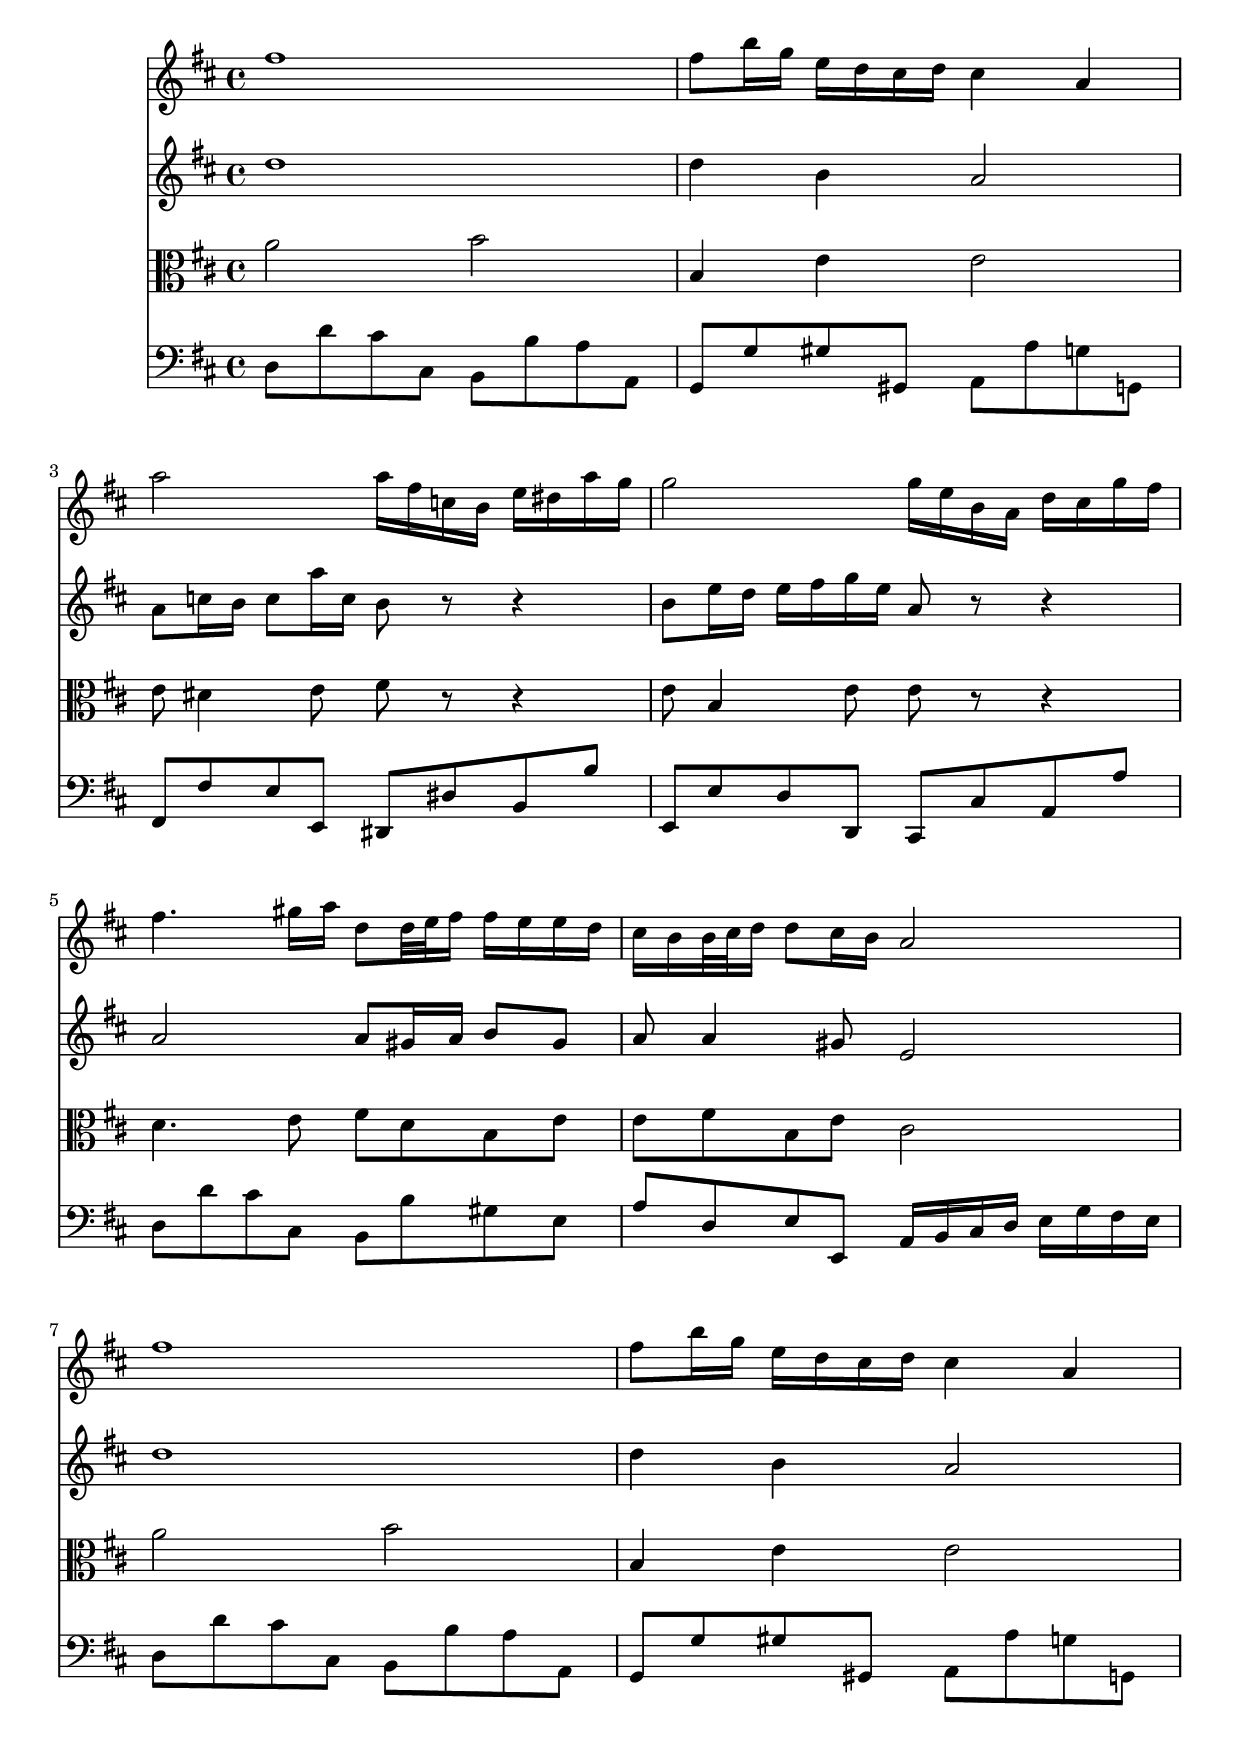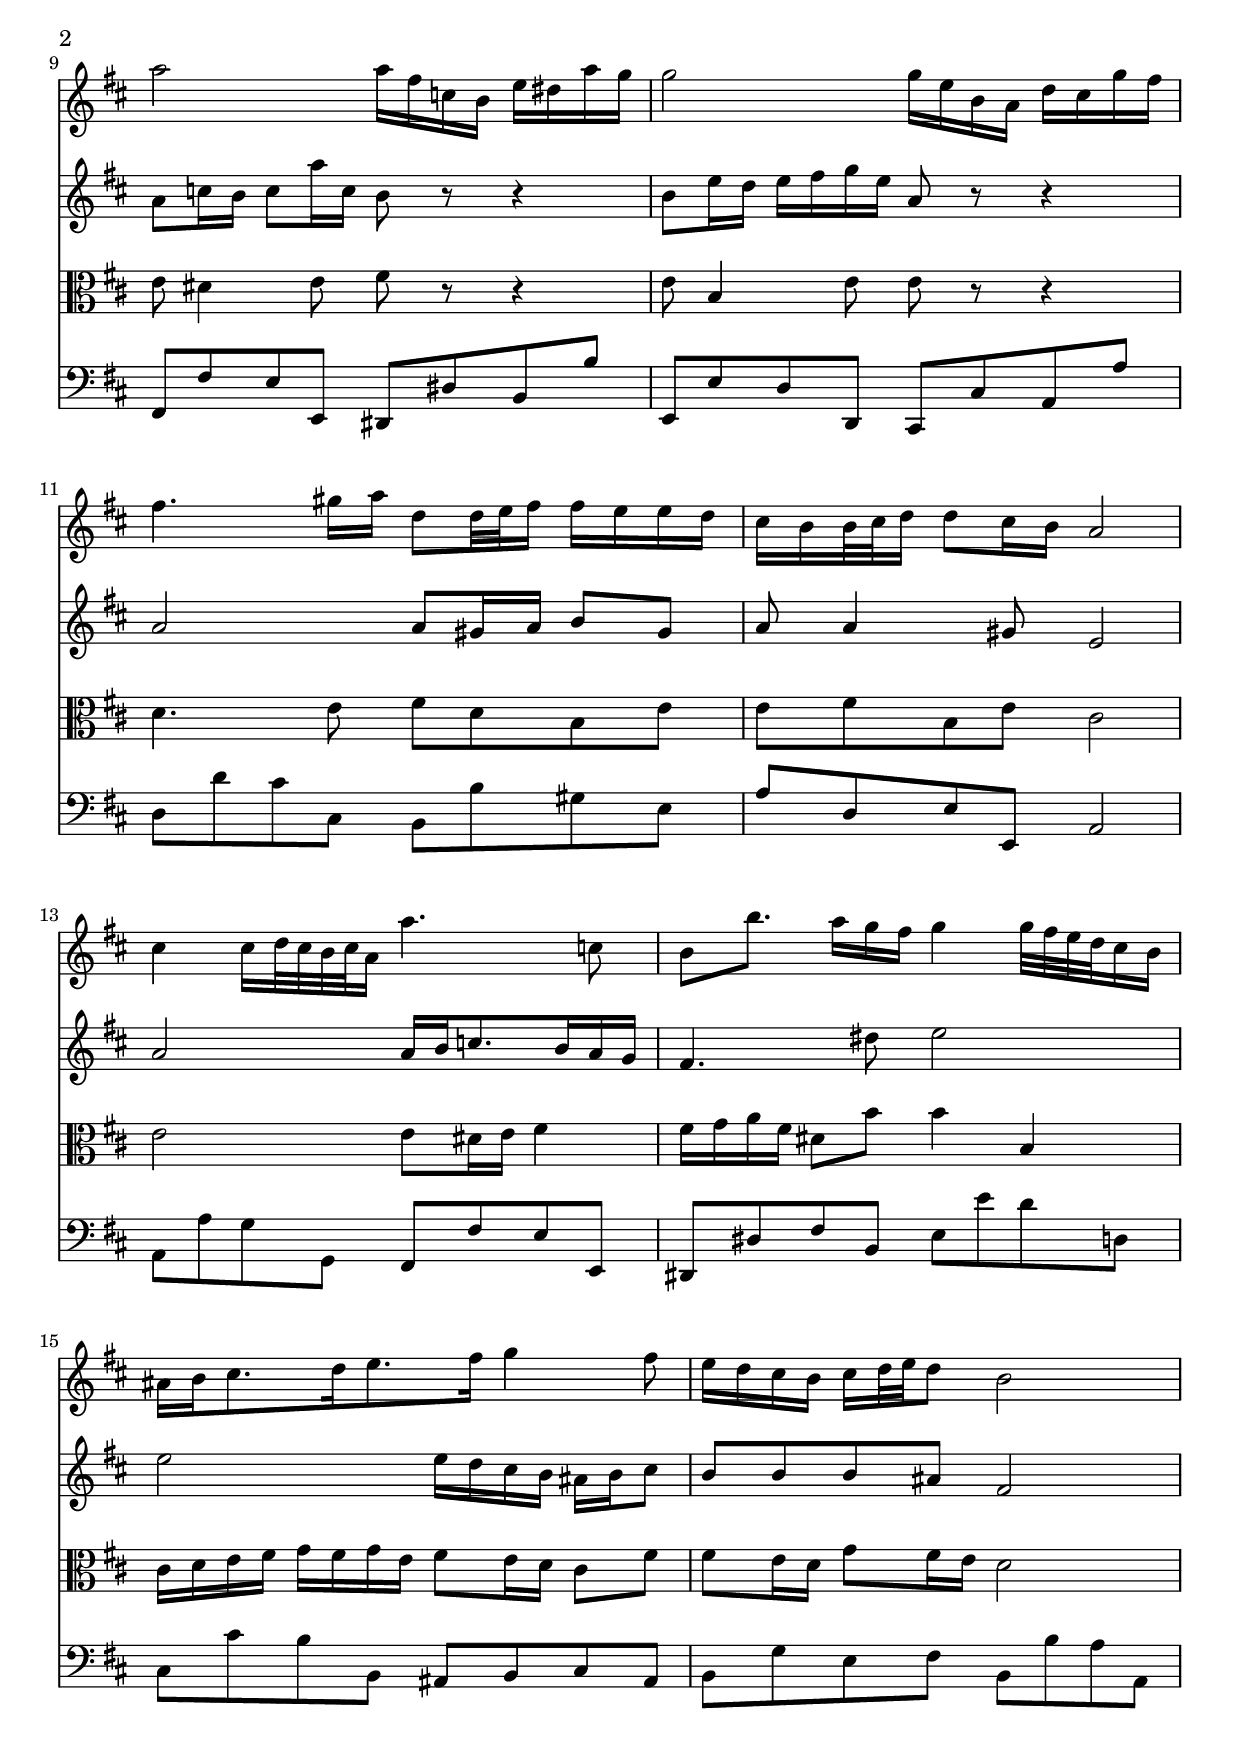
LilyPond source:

% JS Bach's Air on the G String (doesn't have liasons or other things.... have to develop support for it)

<<
\new Staff \relative c'' {
        \key d \major
        fis1
        
        fis8 b16 g e d cis d cis4 a
        
        a'2 a16 fis c b e dis a' g
        
        g2 g16 e b a d cis g' fis
        
        fis4. gis16 a d,8 d32 e fis16 fis e e d

        % first end
        cis b b32 cis d16 d8 cis16 b a2
        
        % repeat
        fis'1
        
        fis8 b16 g e d cis d cis4 a
        
        a'2 a16 fis c b e dis a' g
        
        g2 g16 e b a d cis g' fis
        
        fis4. gis16 a d,8 d32 e fis16 fis e e d
        
        %second end
        cis b b32 cis d16 d8 cis16 b a2
        
        % second part
        cis4 cis16 d32 cis b cis a16 a'4. c,8
        
        b b'8. a16 g fis g4 g32 fis e d cis16 b
        
        ais b cis8. d16 e8.fis16 g4 fis8
        
        e16 d cis b cis d32 e d8 b2
}

\new Staff \relative c'' {
        \key d \major
        d1
        
        d4 b a2
        
        a8 c16 b c8 a'16 c, b8 r r4
        
        b8 e16 d e fis g e a,8 r r4
        
        a2 a8 gis16 a b8 gis
        
        % first end
        a a4 gis8 e2
        
        % Repeat
        d'1
        
        d4 b a2
        
        a8 c16 b c8 a'16 c, b8 r r4
        
        b8 e16 d e fis g e a,8 r r4
        
        a2 a8 gis16 a b8 gis
        
        % second end
        a8 a4 gis8 e2
        
        % second part
        a2 a16 b c8. b16 a g
        
        fis4. dis'8 e2
        
        e e16 d cis b ais b cis8
        
        b b b ais fis2
        
}

\new Staff \relative c'' {
        \clef alto
        \key d \major
        a2 b
        
        b,4 e e2
        
        e8 dis4 e8 fis r r4
        
        e8 b4 e8 e r r4
        
        d4. e8 fis d b e
        
        % first end
        e fis b, e cis2
        
        % repeat
        a'2 b
        
        b,4 e e2
        
        e8 dis4 e8 fis r r4
        
        e8 b4 e8 e r r4
        
        d4. e8 fis d b e
        
        % second end
        e fis b, e cis2
        
        % second part
        e2 e8 dis16 e fis4
        
        fis16 g a fis dis8 b' b4 b,
        
        cis16 d e fis g fis g e fis8 e16 d cis8 fis
        
        fis8 e16 d g8 fis16 e d2
        
}

\new Staff \relative c {
        \clef bass
        \key d \major
        d8 d' cis cis, b b' a a, 
        
        g g' gis gis, a a' g g,
        
        fis fis' e e, dis dis' b b'
        
        e,, e' d d, cis cis' a a'
        
        d, d' cis cis, b b' gis e
        
        % first end
        a d, e e, a16 b cis d e g fis e
        
        % repeat
        d8 d' cis cis, b b' a a, 
        
        g g' gis gis, a a' g g,
        
        fis fis' e e, dis dis' b b'
        
        e,, e' d d, cis cis' a a'
        
        d, d' cis cis, b b' gis e
        
        % second end
        a d, e e, a2
        
        % second part
        a8 a' g g, fis fis' e e,
        
        dis dis' fis b, e e' d d,
        
        cis cis' b b, ais b cis ais
        
        b g' e fis b, b' a a,
        
}
>>